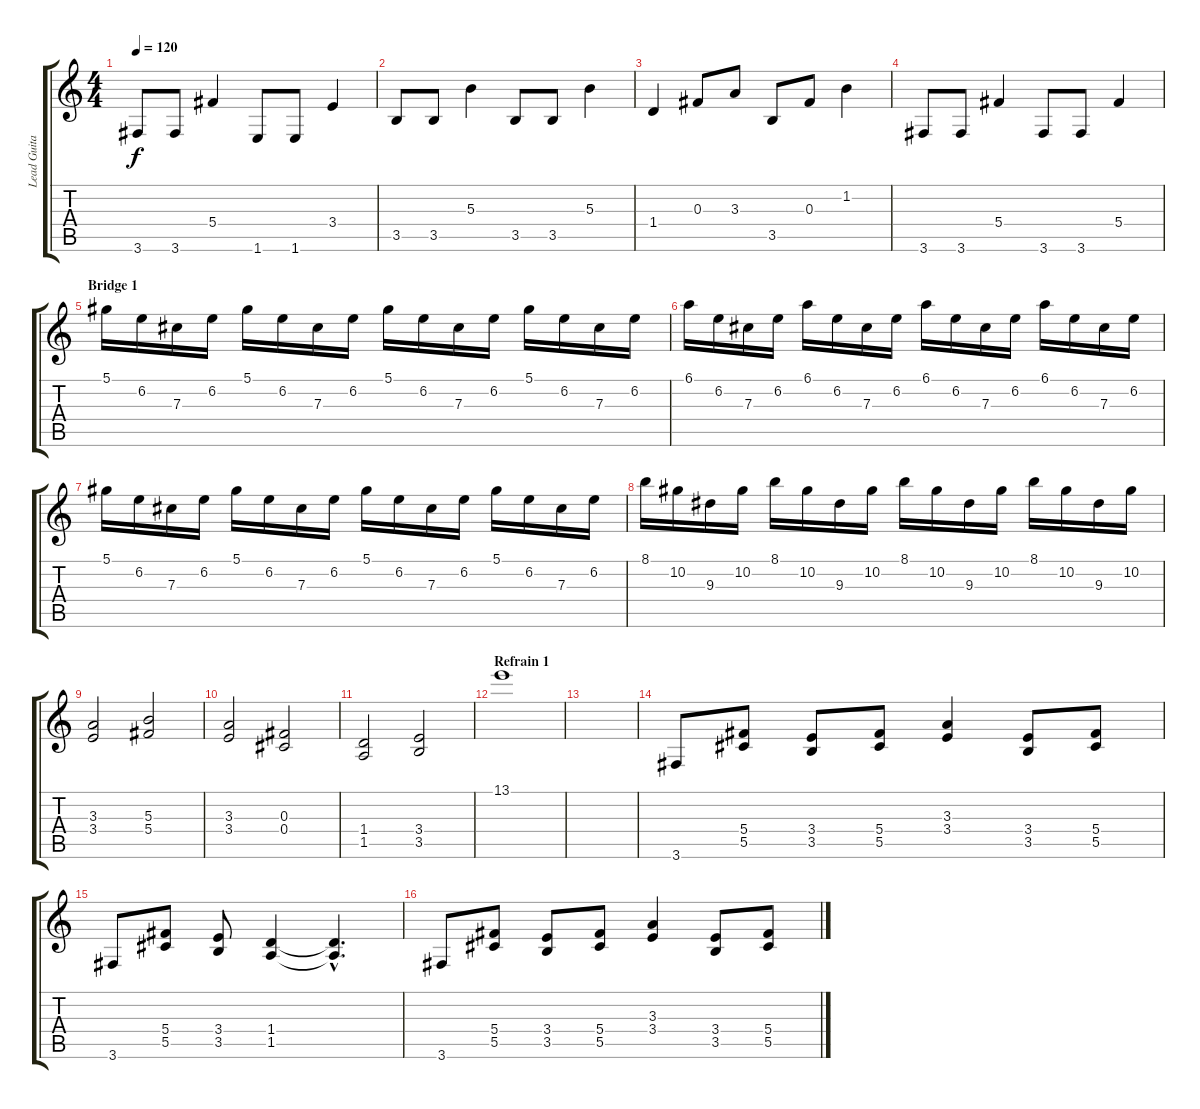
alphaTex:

\track ("Lead Guitar" "Lead Guita") {instrument distortionguitar}
\staff {score tabs}
\tuning (Eb4 Bb3 Gb3 Db3 Ab2 Eb2) {hide}
\ts (4 4)
\tempo 120
\clef g2
\ks c
3.6.8{dy f} 3.6.8 5.4.4 1.6.8 1.6.8 3.4.4 |
3.5.8 3.5.8 5.3.4 3.5.8 3.5.8 5.3.4 |
1.4.4 0.3.8 3.3.8 3.5.8 0.3.8 1.2.4 |
3.6.8 3.6.8 5.4.4 3.6.8 3.6.8 5.4.4 |
\section ("" "Bridge 1")
5.1.16 6.2.16 7.3.16 6.2.16 5.1.16 6.2.16 7.3.16 6.2.16 5.1.16 6.2.16 7.3.16 6.2.16 5.1.16 6.2.16 7.3.16 6.2.16 |
6.1.16 6.2.16 7.3.16 6.2.16 6.1.16 6.2.16 7.3.16 6.2.16 6.1.16 6.2.16 7.3.16 6.2.16 6.1.16 6.2.16 7.3.16 6.2.16 |
5.1.16 6.2.16 7.3.16 6.2.16 5.1.16 6.2.16 7.3.16 6.2.16 5.1.16 6.2.16 7.3.16 6.2.16 5.1.16 6.2.16 7.3.16 6.2.16 |
8.1.16 10.2.16 9.3.16 10.2.16 8.1.16 10.2.16 9.3.16 10.2.16 8.1.16 10.2.16 9.3.16 10.2.16 8.1.16 10.2.16 9.3.16 10.2.16 |
(3.3 3.4).2 (5.3 5.4).2 |
(3.3 3.4).2 (0.3 0.4).2 |
(1.4 1.5).2 (3.4 3.5).2 |
\section ("" "Refrain 1")
13.1.1 |
|
3.6.8 (5.4 5.5).8 (3.4 3.5).8 (5.4 5.5).8 (3.3 3.4).4 (3.4 3.5).8 (5.4 5.5).8 |
3.6.8 (5.4 5.5).8 (3.4 3.5).8 (1.4 1.5).4 (1.4{hac t} 1.5{hac t}).4{d} |
3.6.8 (5.4 5.5).8 (3.4 3.5).8 (5.4 5.5).8 (3.3 3.4).4 (3.4 3.5).8 (5.4 5.5).8
